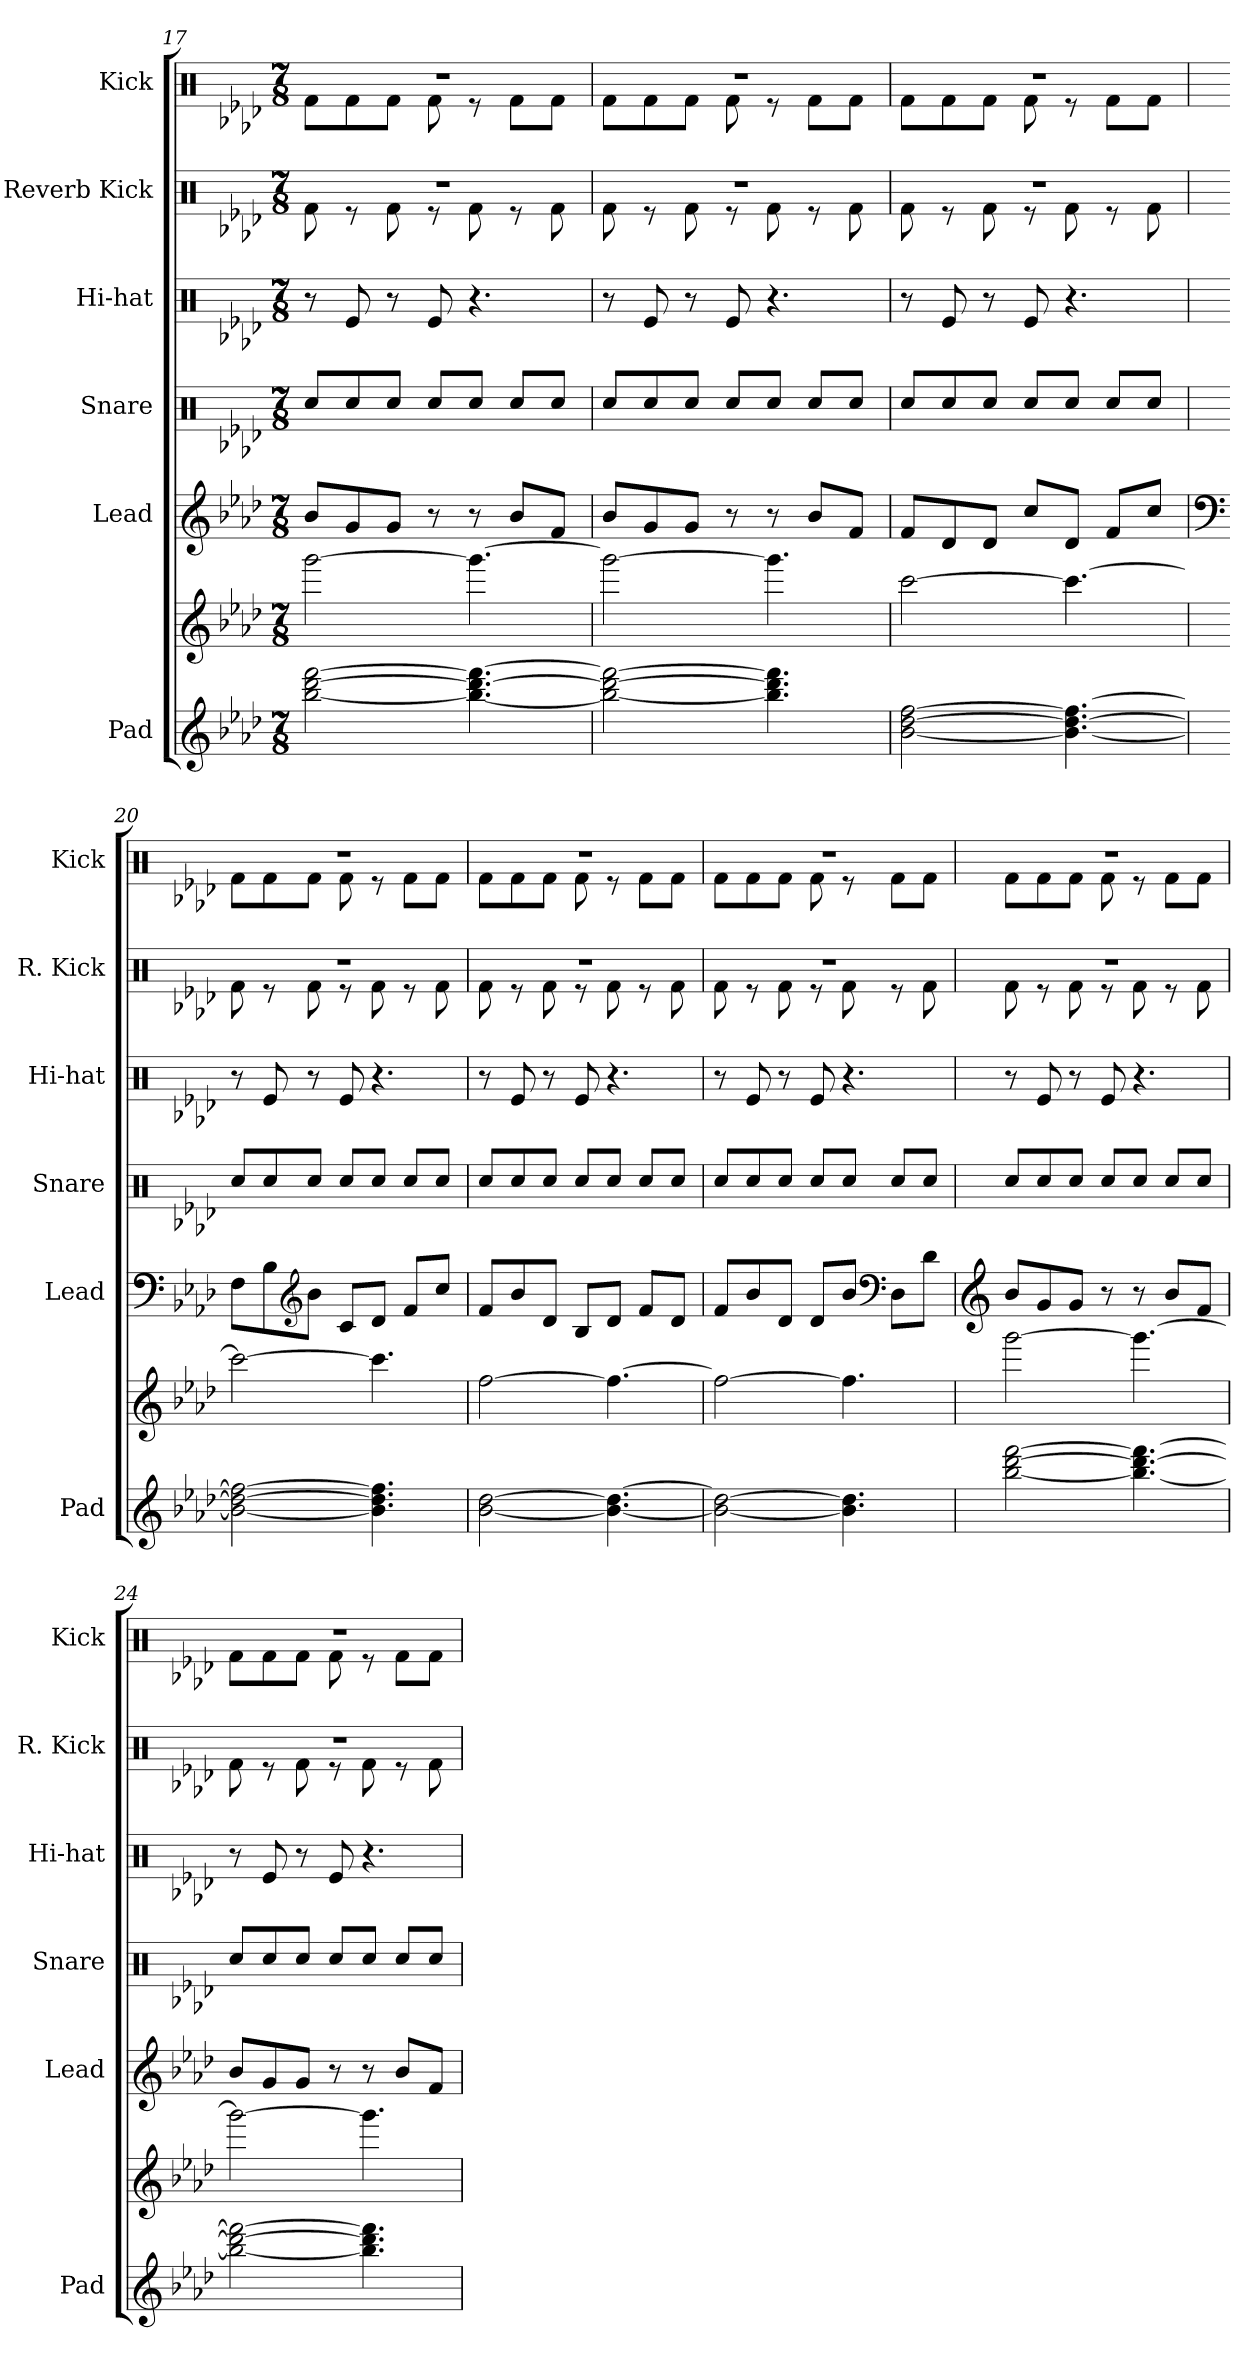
**kern	**kern	**kern	**kern	**kern	**kern	**kern
*part6	*part6	*part5	*part4	*part3	*part2	*part1
*staff7	*staff6	*staff5	*staff4	*staff3	*staff2	*staff1
*I"Pad	*	*I"Lead	*I"Snare	*I"Hi-hat	*I"Reverb Kick	*I"Kick
*I'Pad	*	*I'Lead	*I'Snare	*I'Hi-hat	*I'R. Kick	*I'Kick
*clefG2	*clefG2	*clefG2	*clefX	*clefX	*clefX	*clefX
*k[b-e-a-d-]	*k[b-e-a-d-]	*k[b-e-a-d-]	*k[b-e-a-d-]	*k[b-e-a-d-]	*k[b-e-a-d-]	*k[b-e-a-d-]
*M7/8	*M7/8	*M7/8	*M7/8	*M7/8	*M7/8	*M7/8
=17	=17	=17	=17	=17	=17	=17
*	*	*	*	*	*^	*^
[2bb-\ [2ddd-\ [2fff\	[2ggg\	8b-/L	8Rcc/L	8r	2..r	8Rf\	2..r	8Rf\L
.	.	8g/	8Rcc/	8Re/	.	8r	.	8Rf\
.	.	8g/J	8Rcc/J	8r	.	8Rf\	.	8Rf\J
.	.	8r	8Rcc/L	8Re/	.	8r	.	8Rf\
4.bb-\_ 4.ddd-\_ 4.fff\_	4.ggg\_	8r	8Rcc/J	4.r	.	8Rf\	.	8r
.	.	8b-/L	8Rcc/L	.	.	8r	.	8Rf\L
.	.	8f/J	8Rcc/J	.	.	8Rf\	.	8Rf\J
=18	=18	=18	=18	=18	=18	=18	=18	=18
2bb-\_ 2ddd-\_ 2fff\_	2ggg\_	8b-/L	8Rcc/L	8r	2..r	8Rf\	2..r	8Rf\L
.	.	8g/	8Rcc/	8Re/	.	8r	.	8Rf\
.	.	8g/J	8Rcc/J	8r	.	8Rf\	.	8Rf\J
.	.	8r	8Rcc/L	8Re/	.	8r	.	8Rf\
4.bb-\] 4.ddd-\] 4.fff\]	4.ggg\]	8r	8Rcc/J	4.r	.	8Rf\	.	8r
.	.	8b-/L	8Rcc/L	.	.	8r	.	8Rf\L
.	.	8f/J	8Rcc/J	.	.	8Rf\	.	8Rf\J
=19	=19	=19	=19	=19	=19	=19	=19	=19
[2b-\ [2dd-\ [2ff\	[2ccc\	8f/L	8Rcc/L	8r	2..r	8Rf\	2..r	8Rf\L
.	.	8d-/	8Rcc/	8Re/	.	8r	.	8Rf\
.	.	8d-/J	8Rcc/J	8r	.	8Rf\	.	8Rf\J
.	.	8cc/L	8Rcc/L	8Re/	.	8r	.	8Rf\
4.b-\_ 4.dd-\_ 4.ff\_	4.ccc\_	8d-/J	8Rcc/J	4.r	.	8Rf\	.	8r
.	.	8f/L	8Rcc/L	.	.	8r	.	8Rf\L
.	.	8cc/J	8Rcc/J	.	.	8Rf\	.	8Rf\J
!!LO:PB:g=z	!!
=20	=20	=20	=20	=20	=20	=20	=20	=20
*	*	*clefF4	*	*	*	*	*	*
2b-\_ 2dd-\_ 2ff\_	2ccc\_	8F\L	8Rcc/L	8r	2..r	8Rf\	2..r	8Rf\L
.	.	8B-\	8Rcc/	8Re/	.	8r	.	8Rf\
*	*	*clefG2	*	*	*	*	*	*
.	.	8b-\J	8Rcc/J	8r	.	8Rf\	.	8Rf\J
.	.	8c/L	8Rcc/L	8Re/	.	8r	.	8Rf\
4.b-\] 4.dd-\] 4.ff\]	4.ccc\]	8d-/J	8Rcc/J	4.r	.	8Rf\	.	8r
.	.	8f/L	8Rcc/L	.	.	8r	.	8Rf\L
.	.	8cc/J	8Rcc/J	.	.	8Rf\	.	8Rf\J
=21	=21	=21	=21	=21	=21	=21	=21	=21
[2b-\ [2dd-\	[2ff\	8f/L	8Rcc/L	8r	2..r	8Rf\	2..r	8Rf\L
.	.	8b-/	8Rcc/	8Re/	.	8r	.	8Rf\
.	.	8d-/J	8Rcc/J	8r	.	8Rf\	.	8Rf\J
.	.	8B-/L	8Rcc/L	8Re/	.	8r	.	8Rf\
4.b-\_ 4.dd-\_	4.ff\_	8d-/J	8Rcc/J	4.r	.	8Rf\	.	8r
.	.	8f/L	8Rcc/L	.	.	8r	.	8Rf\L
.	.	8d-/J	8Rcc/J	.	.	8Rf\	.	8Rf\J
=22	=22	=22	=22	=22	=22	=22	=22	=22
2b-\_ 2dd-\_	2ff\_	8f/L	8Rcc/L	8r	2..r	8Rf\	2..r	8Rf\L
.	.	8b-/	8Rcc/	8Re/	.	8r	.	8Rf\
.	.	8d-/J	8Rcc/J	8r	.	8Rf\	.	8Rf\J
.	.	8d-/L	8Rcc/L	8Re/	.	8r	.	8Rf\
4.b-\] 4.dd-\]	4.ff\]	8b-/J	8Rcc/J	4.r	.	8Rf\	.	8r
*	*	*clefF4	*	*	*	*	*	*
.	.	8D-\L	8Rcc/L	.	.	8r	.	8Rf\L
.	.	8d-\J	8Rcc/J	.	.	8Rf\	.	8Rf\J
=23	=23	=23	=23	=23	=23	=23	=23	=23
*	*	*clefG2	*	*	*	*	*	*
[2bb-\ [2ddd-\ [2fff\	[2ggg\	8b-/L	8Rcc/L	8r	2..r	8Rf\	2..r	8Rf\L
.	.	8g/	8Rcc/	8Re/	.	8r	.	8Rf\
.	.	8g/J	8Rcc/J	8r	.	8Rf\	.	8Rf\J
.	.	8r	8Rcc/L	8Re/	.	8r	.	8Rf\
4.bb-\_ 4.ddd-\_ 4.fff\_	4.ggg\_	8r	8Rcc/J	4.r	.	8Rf\	.	8r
.	.	8b-/L	8Rcc/L	.	.	8r	.	8Rf\L
.	.	8f/J	8Rcc/J	.	.	8Rf\	.	8Rf\J
!!LO:LB:g=z	!!
=24	=24	=24	=24	=24	=24	=24	=24	=24
2bb-\_ 2ddd-\_ 2fff\_	2ggg\_	8b-/L	8Rcc/L	8r	2..r	8Rf\	2..r	8Rf\L
.	.	8g/	8Rcc/	8Re/	.	8r	.	8Rf\
.	.	8g/J	8Rcc/J	8r	.	8Rf\	.	8Rf\J
.	.	8r	8Rcc/L	8Re/	.	8r	.	8Rf\
4.bb-\] 4.ddd-\] 4.fff\]	4.ggg\]	8r	8Rcc/J	4.r	.	8Rf\	.	8r
.	.	8b-/L	8Rcc/L	.	.	8r	.	8Rf\L
.	.	8f/J	8Rcc/J	.	.	8Rf\	.	8Rf\J
*	*	*	*	*	*v	*v	*	*
*	*	*	*	*	*	*v	*v
=	=	=	=	=	=	=
*-	*-	*-	*-	*-	*-	*-
